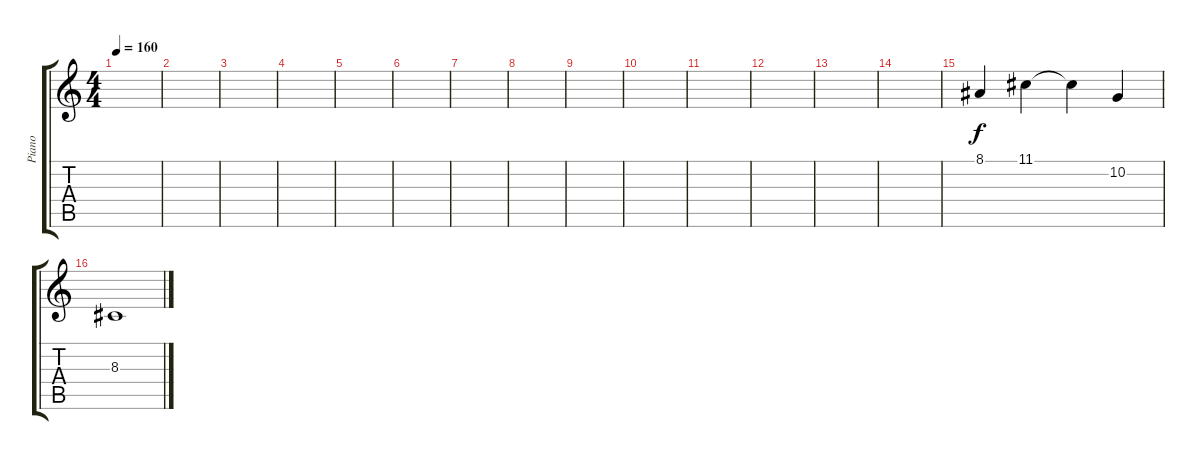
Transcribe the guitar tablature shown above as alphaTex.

\track ("Piano" "Piano") {instrument acousticgrandpiano}
\staff {score tabs}
\tuning (D4 A3 F3 C3 G2 C2) {hide}
\ts (4 4)
\tempo 160
\clef g2
\ks c
|
|
|
|
|
|
|
|
|
|
|
|
|
|
8.1.4{volume 16 instrument musicbox} 11.1.4 11.1{t}.4 10.2.4 |
8.3.1
